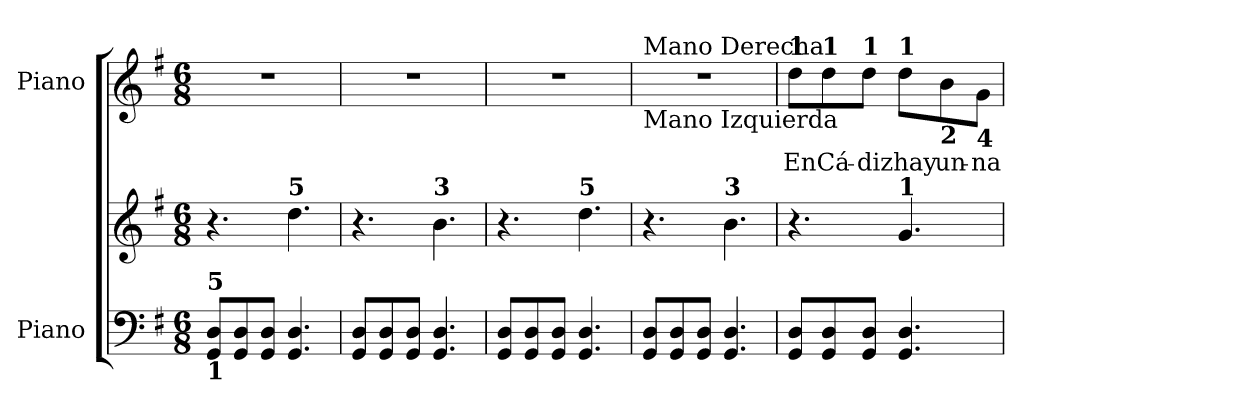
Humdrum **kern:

**kern	**kern	**kern	**text
*part2	*part2	*part1	*part1
*staff3	*staff2	*staff1	*staff1
*I"Piano	*	*I"Piano	*
*I'Pno.	*	*I'Pno.	*
!!LO:PB:g=z
*clefF4	*clefG2	*clefG2	*
*k[f#]	*k[f#]	*k[f#]	*
*G:	*G:	*G:	*
*M6/8	*M6/8	*M6/8	*
=1	=1	=1	=1
!LO:TX:b:B:t=1	!	!	!
!LO:TX:B:t=5	!	!	!
!	!	!LO:N:vis=1	!
8GGi/ 8DiL	4.r	2.r	.
8GGi/ 8Di	.	.	.
8GGi/ 8DiJ	.	.	.
!	!LO:TX:a:B:t=5	!	!
4.GGi/ 4.Di	4.ddi\	.	.
=2	=2	=2	=2
!	!	!LO:N:vis=1	!
8GGi/ 8DiL	4.r	2.r	.
8GGi/ 8Di	.	.	.
8GGi/ 8DiJ	.	.	.
!	!LO:TX:a:B:t=3	!	!
4.GGi/ 4.Di	4.bi\	.	.
=3	=3	=3	=3
!	!	!LO:N:vis=1	!
8GGi/ 8DiL	4.r	2.r	.
8GGi/ 8Di	.	.	.
8GGi/ 8DiJ	.	.	.
!	!LO:TX:a:B:t=5	!	!
4.GGi/ 4.Di	4.ddi\	.	.
=4	=4	=4	=4
!	!	!LO:TX:b:t=Mano Izquierda	!
!	!	!LO:TX:a:t=Mano Derecha	!
!	!	!LO:N:vis=1	!
8GGi/ 8DiL	4.r	2.r	.
8GGi/ 8Di	.	.	.
8GGi/ 8DiJ	.	.	.
!	!LO:TX:a:B:t=3	!	!
4.GGi/ 4.Di	4.bi\	.	.
=5	=5	=5	=5
!	!	!LO:TX:a:B:t=1	!
!	!	!	!LO:LY:b:color=#000000
8GGi/ 8DiL	4.r	8ddi\L	En
!	!	!LO:TX:a:B:t=1	!
!	!	!	!LO:LY:b:color=#000000
8GGi/ 8Di	.	8ddi\	Cá-
!	!	!LO:TX:a:B:t=1	!
!	!	!	!LO:LY:b:color=#000000
8GGi/ 8DiJ	.	8ddi\J	-diz
!	!	!LO:TX:a:B:t=1	!
!	!LO:TX:a:B:t=1	!	!
!	!	!	!LO:LY:b:color=#000000
4.GGi/ 4.Di	4.gi/	8ddi\L	hay
!	!	!LO:TX:b:B:t=2	!
!	!	!	!LO:LY:b:color=#000000
.	.	8bi\	un-
!	!	!LO:TX:b:B:t=4	!
!	!	!	!LO:LY:b:color=#000000
.	.	8gi\J	-na
=	=	=	=
*-	*-	*-	*-
